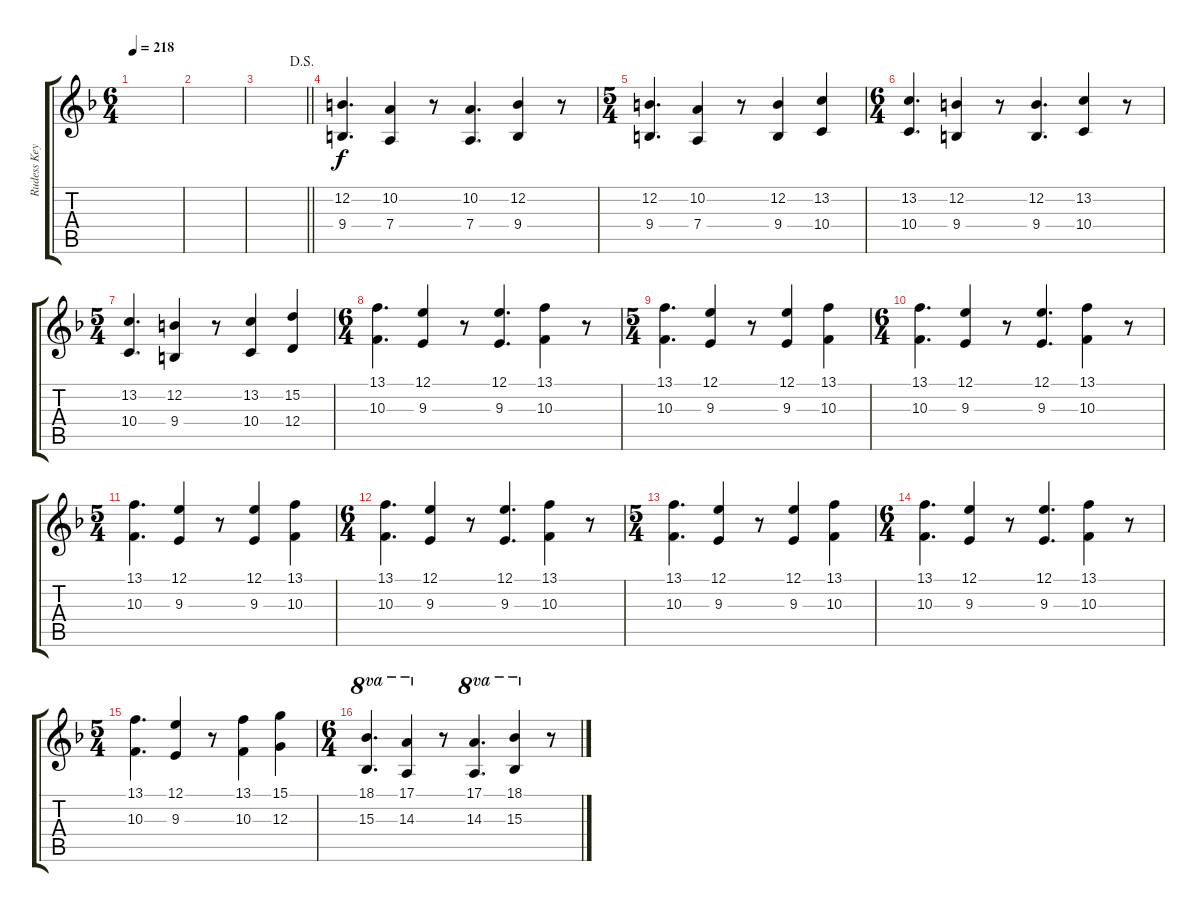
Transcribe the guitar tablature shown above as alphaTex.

\track ("Rudess Keys " "Rudess Key") {instrument stringensemble1}
\staff {score tabs}
\tuning (E4 B3 G3 D3 A2 E2) {hide}
\ts (6 4)
\tempo 218
\clef g2
\ks f
|
|
\jump dalsegno
\barLineRight lightlight
|
(12.2 9.4).4{d} (10.2 7.4).4 r.8 (10.2 7.4).4{d} (12.2 9.4).4 r.8 |
\ts (5 4)
(12.2 9.4).4{d} (10.2 7.4).4 r.8 (12.2 9.4).4 (13.2 10.4).4 |
\ts (6 4)
(13.2 10.4).4{d} (12.2 9.4).4 r.8 (12.2 9.4).4{d} (13.2 10.4).4 r.8 |
\ts (5 4)
(13.2 10.4).4{d} (12.2 9.4).4 r.8 (13.2 10.4).4 (15.2 12.4).4 |
\ts (6 4)
(13.1 10.3).4{d} (12.1 9.3).4 r.8 (12.1 9.3).4{d} (13.1 10.3).4 r.8 |
\ts (5 4)
(13.1 10.3).4{d} (12.1 9.3).4 r.8 (12.1 9.3).4 (13.1 10.3).4 |
\ts (6 4)
(13.1 10.3).4{d} (12.1 9.3).4 r.8 (12.1 9.3).4{d} (13.1 10.3).4 r.8 |
\ts (5 4)
(13.1 10.3).4{d} (12.1 9.3).4 r.8 (12.1 9.3).4 (13.1 10.3).4 |
\ts (6 4)
(13.1 10.3).4{d} (12.1 9.3).4 r.8 (12.1 9.3).4{d} (13.1 10.3).4 r.8 |
\ts (5 4)
(13.1 10.3).4{d} (12.1 9.3).4 r.8 (12.1 9.3).4 (13.1 10.3).4 |
\ts (6 4)
(13.1 10.3).4{d} (12.1 9.3).4 r.8 (12.1 9.3).4{d} (13.1 10.3).4 r.8 |
\ts (5 4)
(13.1 10.3).4{d} (12.1 9.3).4 r.8 (13.1 10.3).4 (15.1 12.3).4 |
\ts (6 4)
(18.1 15.3).4{d ot 8va} (17.1 14.3).4{ot 8va} r.8 (17.1 14.3).4{d ot 8va} (18.1 15.3).4{ot 8va} r.8
